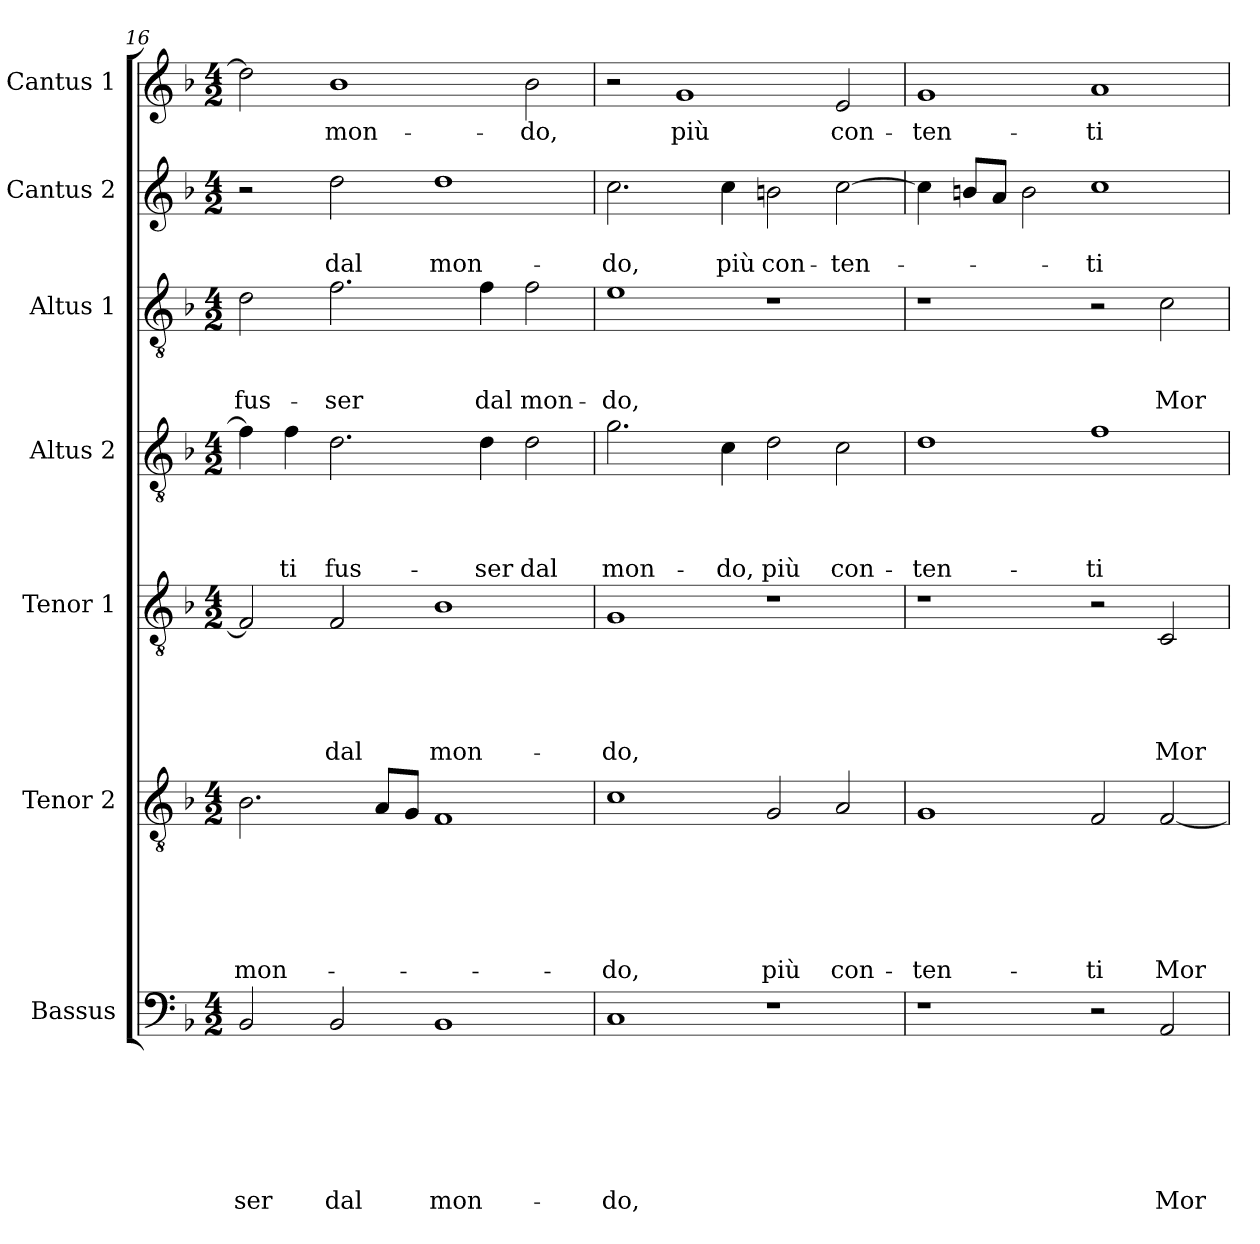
**kern	**text	**text	**text	**text	**text	**text	**text	**kern	**text	**text	**text	**text	**text	**text	**kern	**text	**text	**text	**text	**text	**kern	**text	**text	**text	**text	**kern	**text	**text	**text	**kern	**text	**text	**kern	**text
*part7	*part7	*part7	*part7	*part7	*part7	*part7	*part7	*part6	*part6	*part6	*part6	*part6	*part6	*part6	*part5	*part5	*part5	*part5	*part5	*part5	*part4	*part4	*part4	*part4	*part4	*part3	*part3	*part3	*part3	*part2	*part2	*part2	*part1	*part1
*staff7	*staff7	*staff7	*staff7	*staff7	*staff7	*staff7	*staff7	*staff6	*staff6	*staff6	*staff6	*staff6	*staff6	*staff6	*staff5	*staff5	*staff5	*staff5	*staff5	*staff5	*staff4	*staff4	*staff4	*staff4	*staff4	*staff3	*staff3	*staff3	*staff3	*staff2	*staff2	*staff2	*staff1	*staff1
*I"Bassus	*	*	*	*	*	*	*	*I"Tenor 2	*	*	*	*	*	*	*I"Tenor 1	*	*	*	*	*	*I"Altus 2	*	*	*	*	*I"Altus 1	*	*	*	*I"Cantus 2	*	*	*I"Cantus 1	*
*clefF4	*	*	*	*	*	*	*	*clefGv2	*	*	*	*	*	*	*clefGv2	*	*	*	*	*	*clefGv2	*	*	*	*	*clefGv2	*	*	*	*clefG2	*	*	*clefG2	*
*k[b-]	*	*	*	*	*	*	*	*k[b-]	*	*	*	*	*	*	*k[b-]	*	*	*	*	*	*k[b-]	*	*	*	*	*k[b-]	*	*	*	*k[b-]	*	*	*k[b-]	*
*d:	*	*	*	*	*	*	*	*d:	*	*	*	*	*	*	*d:	*	*	*	*	*	*d:	*	*	*	*	*d:	*	*	*	*d:	*	*	*d:	*
*M4/2	*	*	*	*	*	*	*	*M4/2	*	*	*	*	*	*	*M4/2	*	*	*	*	*	*M4/2	*	*	*	*	*M4/2	*	*	*	*M4/2	*	*	*M4/2	*
=16	=16	=16	=16	=16	=16	=16	=16	=16	=16	=16	=16	=16	=16	=16	=16	=16	=16	=16	=16	=16	=16	=16	=16	=16	=16	=16	=16	=16	=16	=16	=16	=16	=16	=16
!	!	!	!	!	!	!	!LO:LY:b	!	!	!	!	!	!	!LO:LY:b	!	!	!	!	!	!	!	!	!	!	!	!	!	!	!LO:LY:b	!	!	!	!	!
2BB-/	.	.	.	.	.	.	-ser	2.B-\	.	.	.	.	.	mon-	2F/]	.	.	.	.	.	4f\]	.	.	.	.	2d\	.	.	fus-	2r	.	.	2dd\]	.
!	!	!	!	!	!	!	!	!	!	!	!	!	!	!	!	!	!	!	!	!	!	!	!	!	!LO:LY:b	!	!	!	!	!	!	!	!	!
.	.	.	.	.	.	.	.	.	.	.	.	.	.	.	.	.	.	.	.	.	4f\	.	.	.	-ti	.	.	.	.	.	.	.	.	.
!	!	!	!	!	!	!	!LO:LY:b	!	!	!	!	!	!	!	!	!	!	!	!	!LO:LY:b	!	!	!	!	!LO:LY:b	!	!	!	!LO:LY:b	!	!	!LO:LY:b	!	!LO:LY:b
2BB-/	.	.	.	.	.	.	dal	.	.	.	.	.	.	.	2F/	.	.	.	.	dal	2.d\	.	.	.	fus-	2.f\	.	.	-ser	2dd\	.	dal	1b-	mon-
.	.	.	.	.	.	.	.	8A/L	.	.	.	.	.	.	.	.	.	.	.	.	.	.	.	.	.	.	.	.	.	.	.	.	.	.
.	.	.	.	.	.	.	.	8G/J	.	.	.	.	.	.	.	.	.	.	.	.	.	.	.	.	.	.	.	.	.	.	.	.	.	.
!	!	!	!	!	!	!	!LO:LY:b	!	!	!	!	!	!	!	!	!	!	!	!	!LO:LY:b	!	!	!	!	!	!	!	!	!	!	!	!LO:LY:b	!	!
1BB-	.	.	.	.	.	.	mon-	1F	.	.	.	.	.	.	1B-	.	.	.	.	mon-	.	.	.	.	.	.	.	.	.	1dd	.	mon-	.	.
!	!	!	!	!	!	!	!	!	!	!	!	!	!	!	!	!	!	!	!	!	!	!	!	!	!LO:LY:b	!	!	!	!LO:LY:b	!	!	!	!	!
.	.	.	.	.	.	.	.	.	.	.	.	.	.	.	.	.	.	.	.	.	4d\	.	.	.	-ser	4f\	.	.	dal	.	.	.	.	.
!	!	!	!	!	!	!	!	!	!	!	!	!	!	!	!	!	!	!	!	!	!	!	!	!	!LO:LY:b	!	!	!	!LO:LY:b	!	!	!	!	!LO:LY:b
.	.	.	.	.	.	.	.	.	.	.	.	.	.	.	.	.	.	.	.	.	2d\	.	.	.	dal	2f\	.	.	mon-	.	.	.	2b-\	-do,
=17	=17	=17	=17	=17	=17	=17	=17	=17	=17	=17	=17	=17	=17	=17	=17	=17	=17	=17	=17	=17	=17	=17	=17	=17	=17	=17	=17	=17	=17	=17	=17	=17	=17	=17
!	!	!	!	!	!	!	!LO:LY:b	!	!	!	!	!	!	!LO:LY:b	!	!	!	!	!	!LO:LY:b	!	!	!	!	!LO:LY:b	!	!	!	!LO:LY:b	!	!	!LO:LY:b	!	!
1C	.	.	.	.	.	.	-do,	1c	.	.	.	.	.	-do,	1G	.	.	.	.	-do,	2.g\	.	.	.	mon-	1e	.	.	-do,	2.cc\	.	-do,	2r	.
!	!	!	!	!	!	!	!	!	!	!	!	!	!	!	!	!	!	!	!	!	!	!	!	!	!	!	!	!	!	!	!	!	!	!LO:LY:b
.	.	.	.	.	.	.	.	.	.	.	.	.	.	.	.	.	.	.	.	.	.	.	.	.	.	.	.	.	.	.	.	.	1g	più
!	!	!	!	!	!	!	!	!	!	!	!	!	!	!	!	!	!	!	!	!	!	!	!	!	!LO:LY:b	!	!	!	!	!	!	!LO:LY:b	!	!
.	.	.	.	.	.	.	.	.	.	.	.	.	.	.	.	.	.	.	.	.	4c\	.	.	.	-do,	.	.	.	.	4cc\	.	più	.	.
!	!	!	!	!	!	!	!	!	!	!	!	!	!	!LO:LY:b	!	!	!	!	!	!	!	!	!	!	!LO:LY:b	!	!	!	!	!	!	!LO:LY:b	!	!
1r	.	.	.	.	.	.	.	2G/	.	.	.	.	.	più	1r	.	.	.	.	.	2d\	.	.	.	più	1r	.	.	.	2bn\	.	con-	.	.
!	!	!	!	!	!	!	!	!	!	!	!	!	!	!LO:LY:b	!	!	!	!	!	!	!	!	!	!	!LO:LY:b	!	!	!	!	!	!	!LO:LY:b	!	!LO:LY:b
.	.	.	.	.	.	.	.	2A/	.	.	.	.	.	con-	.	.	.	.	.	.	2c\	.	.	.	con-	.	.	.	.	[2cc\	.	-ten-	2e/	con-
=18	=18	=18	=18	=18	=18	=18	=18	=18	=18	=18	=18	=18	=18	=18	=18	=18	=18	=18	=18	=18	=18	=18	=18	=18	=18	=18	=18	=18	=18	=18	=18	=18	=18	=18
!	!	!	!	!	!	!	!	!	!	!	!	!	!	!LO:LY:b	!	!	!	!	!	!	!	!	!	!	!LO:LY:b	!	!	!	!	!	!	!	!	!LO:LY:b
1r	.	.	.	.	.	.	.	1G	.	.	.	.	.	-ten-	1r	.	.	.	.	.	1d	.	.	.	-ten-	1r	.	.	.	4cc\]	.	.	1g	-ten-
.	.	.	.	.	.	.	.	.	.	.	.	.	.	.	.	.	.	.	.	.	.	.	.	.	.	.	.	.	.	8bn/L	.	.	.	.
.	.	.	.	.	.	.	.	.	.	.	.	.	.	.	.	.	.	.	.	.	.	.	.	.	.	.	.	.	.	8a/J	.	.	.	.
.	.	.	.	.	.	.	.	.	.	.	.	.	.	.	.	.	.	.	.	.	.	.	.	.	.	.	.	.	.	2b\	.	.	.	.
!	!	!	!	!	!	!	!	!	!	!	!	!	!	!LO:LY:b	!	!	!	!	!	!	!	!	!	!	!LO:LY:b	!	!	!	!	!	!	!LO:LY:b	!	!LO:LY:b
2r	.	.	.	.	.	.	.	2F/	.	.	.	.	.	-ti	2r	.	.	.	.	.	1f	.	.	.	-ti	2r	.	.	.	1cc	.	-ti	1a	-ti
!	!	!	!	!	!	!	!LO:LY:b	!	!	!	!	!	!	!LO:LY:b	!	!	!	!	!	!LO:LY:b	!	!	!	!	!	!	!	!	!LO:LY:b	!	!	!	!	!
2AA/	.	.	.	.	.	.	Mor-	[2F/	.	.	.	.	.	Mor-	2C/	.	.	.	.	Mor-	.	.	.	.	.	2c\	.	.	Mor-	.	.	.	.	.
=	=	=	=	=	=	=	=	=	=	=	=	=	=	=	=	=	=	=	=	=	=	=	=	=	=	=	=	=	=	=	=	=	=	=
*-	*-	*-	*-	*-	*-	*-	*-	*-	*-	*-	*-	*-	*-	*-	*-	*-	*-	*-	*-	*-	*-	*-	*-	*-	*-	*-	*-	*-	*-	*-	*-	*-	*-	*-
